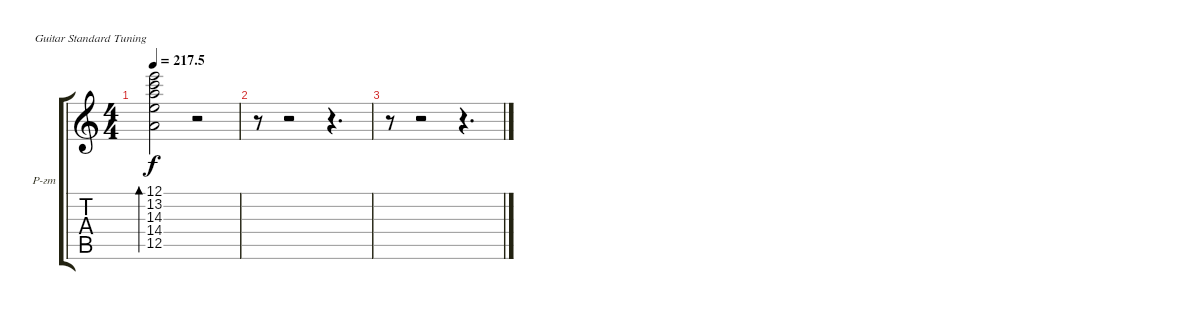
\bracketExtendMode groupsimilarinstruments
\firstSystemTrackNameOrientation horizontal
\otherSystemsTrackNameOrientation horizontal
\track ("Гитара III" "Р-гт") {instrument acousticguitarsteel}
\staff {score tabs}
\tuning (E4 B3 G3 D3 A2 E2)
\ts (4 4)
\tempo
217.5
\accidentals auto
\clef g2
\ottava regular
\simile none
\ks c
(12.1 13.2 14.3 14.4 12.5).2{bd 60 dy f} r.2 |
r.8 r.2 r.4{d} |
r.8 r.2 r.4{d}
